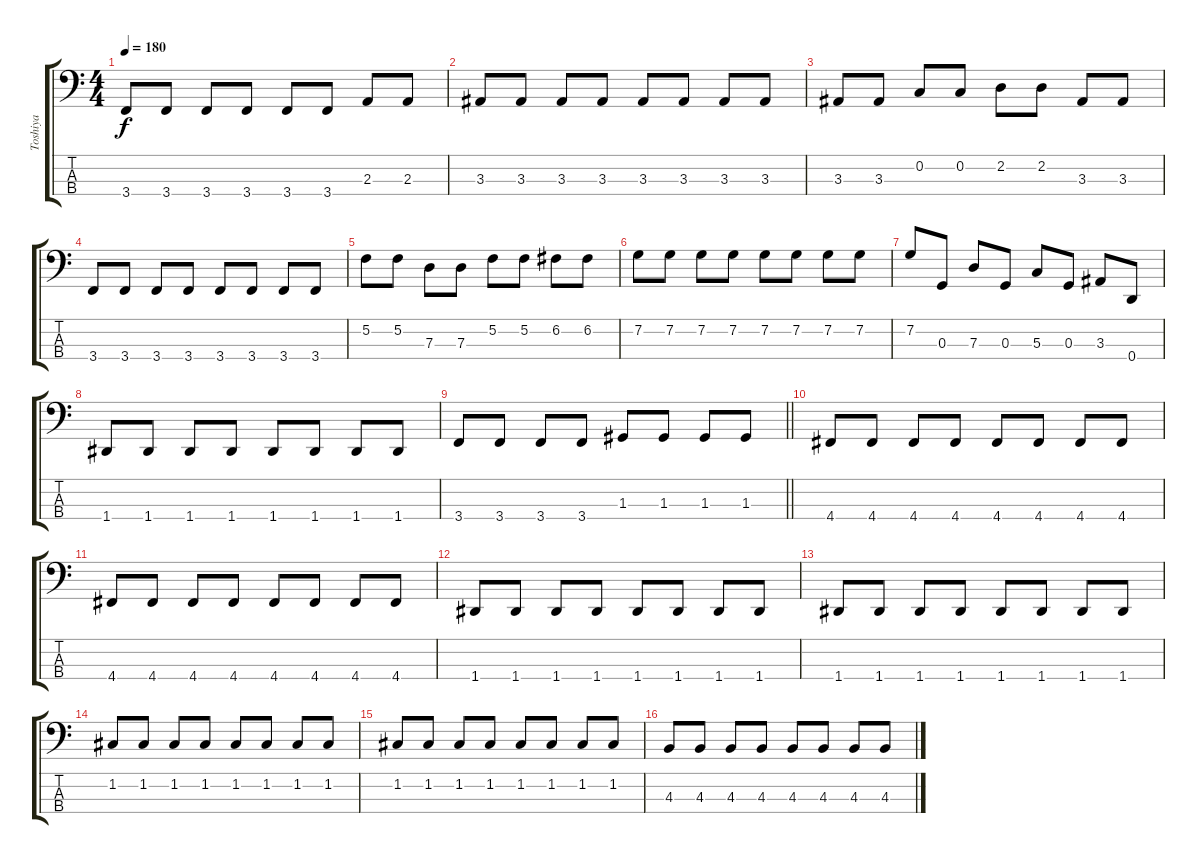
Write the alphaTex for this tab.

\track ("Toshiya" "Toshiya") {instrument electricbasspick}
\staff {score tabs}
\tuning (F2 C2 G1 D1) {hide}
\ts (4 4)
\tempo 180
\clef f4
\ks c
3.4.8{dy f} 3.4.8 3.4.8 3.4.8 3.4.8 3.4.8 2.3.8 2.3.8 |
3.3.8 3.3.8 3.3.8 3.3.8 3.3.8 3.3.8 3.3.8 3.3.8 |
3.3.8 3.3.8 0.2.8 0.2.8 2.2.8 2.2.8 3.3.8 3.3.8 |
3.4.8 3.4.8 3.4.8 3.4.8 3.4.8 3.4.8 3.4.8 3.4.8 |
5.2.8 5.2.8 7.3.8 7.3.8 5.2.8 5.2.8 6.2.8 6.2.8 |
7.2.8 7.2.8 7.2.8 7.2.8 7.2.8 7.2.8 7.2.8 7.2.8 |
7.2.8 0.3.8 7.3.8 0.3.8 5.3.8 0.3.8 3.3.8 0.4.8 |
1.4.8 1.4.8 1.4.8 1.4.8 1.4.8 1.4.8 1.4.8 1.4.8 |
\barLineRight lightlight
3.4.8 3.4.8 3.4.8 3.4.8 1.3.8 1.3.8 1.3.8 1.3.8 |
4.4.8 4.4.8 4.4.8 4.4.8 4.4.8 4.4.8 4.4.8 4.4.8 |
4.4.8 4.4.8 4.4.8 4.4.8 4.4.8 4.4.8 4.4.8 4.4.8 |
1.4.8 1.4.8 1.4.8 1.4.8 1.4.8 1.4.8 1.4.8 1.4.8 |
1.4.8 1.4.8 1.4.8 1.4.8 1.4.8 1.4.8 1.4.8 1.4.8 |
1.2.8 1.2.8 1.2.8 1.2.8 1.2.8 1.2.8 1.2.8 1.2.8 |
1.2.8 1.2.8 1.2.8 1.2.8 1.2.8 1.2.8 1.2.8 1.2.8 |
4.3.8 4.3.8 4.3.8 4.3.8 4.3.8 4.3.8 4.3.8 4.3.8
